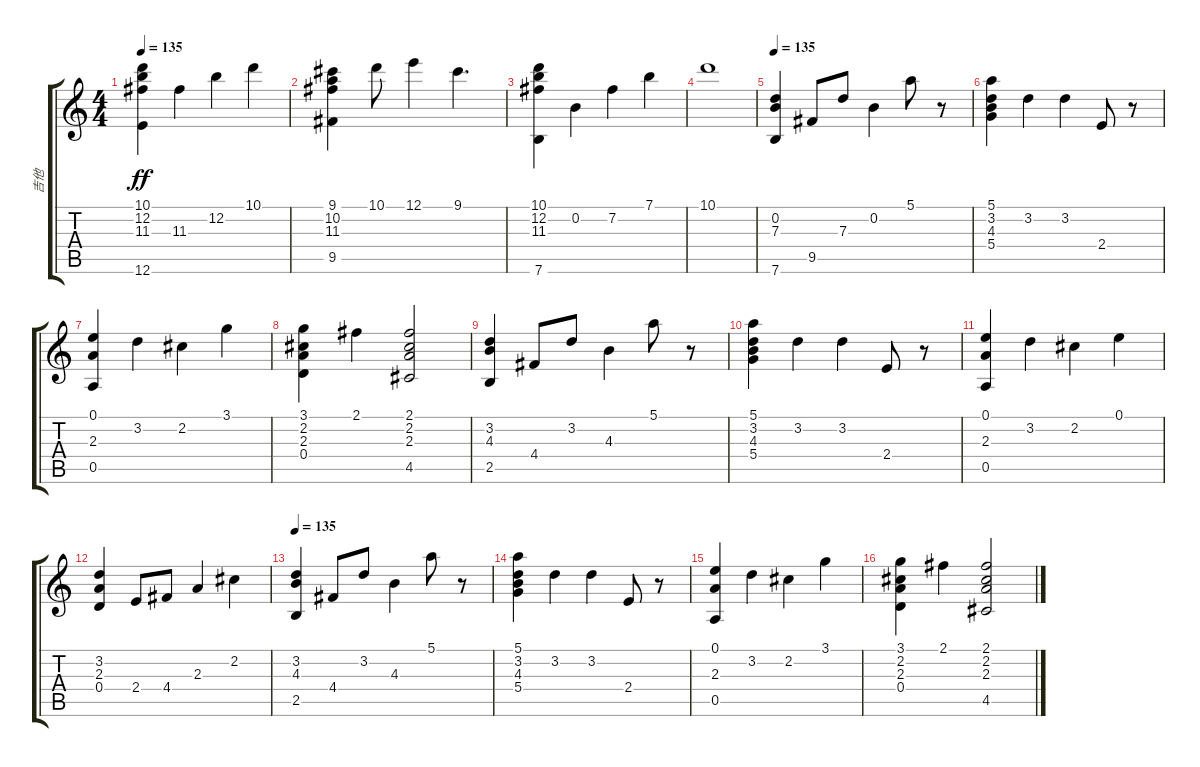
\track ("吉他" "吉他") {instrument electricguitarclean}
\staff {score tabs}
\tuning (E4 B3 G3 D3 A2 E2) {hide}
\ts (4 4)
\tempo 135
\clef g2
\ks c
(10.1 12.2 11.3 12.6).4{dy ff} 11.3.4 12.2.4 10.1.4 |
(9.1 10.2 11.3 9.5).4 10.1.8 12.1.4 9.1.4{d} |
(10.1 12.2 11.3 7.6).4 0.2.4 7.2.4 7.1.4 |
10.1.1 |
\tempo 135
(0.2 7.3 7.6).4 9.5.8 7.3.8 0.2.4 5.1.8 r.8 |
(5.1 3.2 4.3 5.4).4 3.2.4 3.2.4 2.4.8 r.8 |
(0.1 2.3 0.5).4 3.2.4 2.2.4 3.1.4 |
(3.1 2.2 2.3 0.4).4 2.1.4 (2.1 2.2 2.3 4.5).2 |
(3.2 4.3 2.5).4 4.4.8 3.2.8 4.3.4 5.1.8 r.8 |
(5.1 3.2 4.3 5.4).4 3.2.4 3.2.4 2.4.8 r.8 |
(0.1 2.3 0.5).4 3.2.4 2.2.4 0.1.4 |
(3.2 2.3 0.4).4 2.4.8 4.4.8 2.3.4 2.2.4 |
\tempo 135
(3.2 4.3 2.5).4 4.4.8 3.2.8 4.3.4 5.1.8 r.8 |
(5.1 3.2 4.3 5.4).4 3.2.4 3.2.4 2.4.8 r.8 |
(0.1 2.3 0.5).4 3.2.4 2.2.4 3.1.4 |
(3.1 2.2 2.3 0.4).4 2.1.4 (2.1 2.2 2.3 4.5).2
